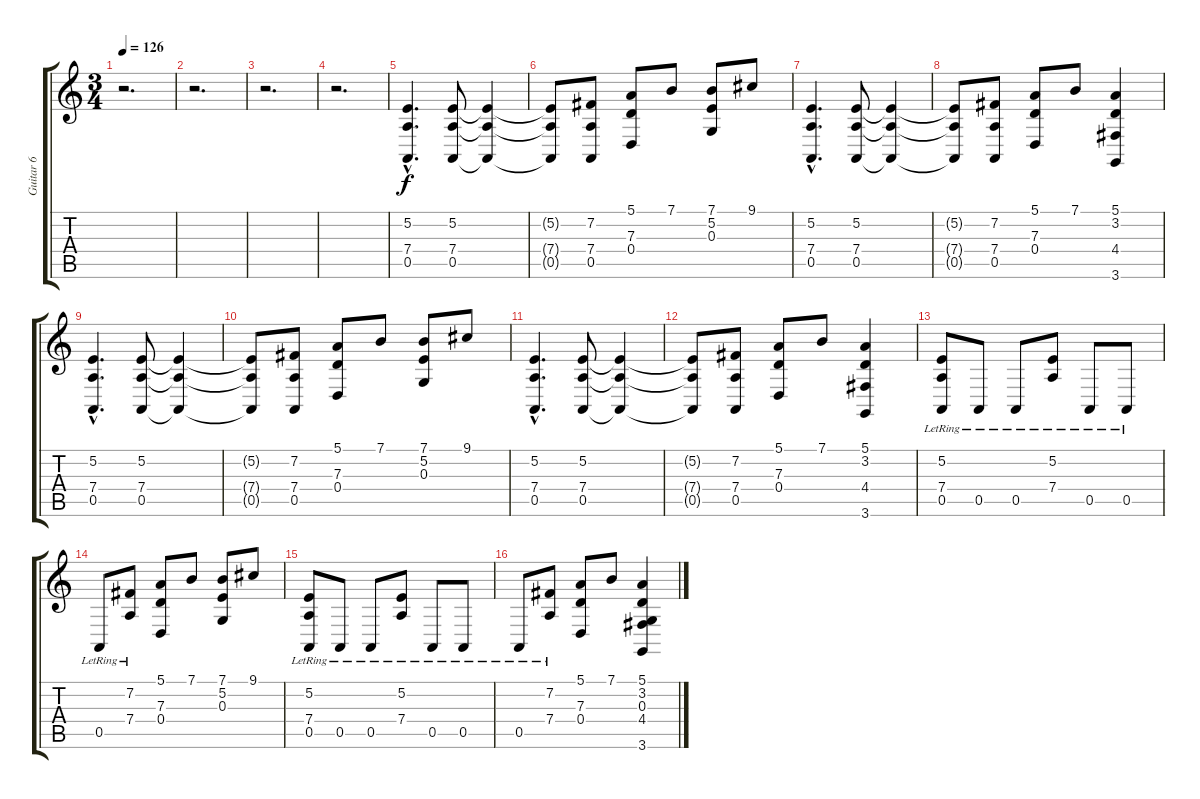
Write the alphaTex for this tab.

\track ("Guitar 6" "Guitar 6") {instrument shakuhachi}
\staff {score tabs}
\tuning (E4 B3 G3 D3 A2 E2) {hide}
\ts (3 4)
\tempo 126
\clef g2
\ks c
r.2{d dy f} |
r.2{d} |
r.2{d} |
r.2{d} |
(5.2{hac} 7.4{hac} 0.5{hac}).4{d} (5.2 7.4 0.5).8 (5.2{t} 7.4{t} 0.5{t}).4 |
(5.2{t} 7.4{t} 0.5{t}).8 (7.2 7.4 0.5).8 (5.1 7.3 0.4).8 7.1.8 (7.1 5.2 0.3).8 9.1.8 |
(5.2{hac} 7.4{hac} 0.5{hac}).4{d} (5.2 7.4 0.5).8 (5.2{t} 7.4{t} 0.5{t}).4 |
(5.2{t} 7.4{t} 0.5{t}).8 (7.2 7.4 0.5).8 (5.1 7.3 0.4).8 7.1.8 (5.1 3.2 4.4 3.6).4 |
(5.2{hac} 7.4{hac} 0.5{hac}).4{d} (5.2 7.4 0.5).8 (5.2{t} 7.4{t} 0.5{t}).4 |
(5.2{t} 7.4{t} 0.5{t}).8 (7.2 7.4 0.5).8 (5.1 7.3 0.4).8 7.1.8 (7.1 5.2 0.3).8 9.1.8 |
(5.2{hac} 7.4{hac} 0.5{hac}).4{d} (5.2 7.4 0.5).8 (5.2{t} 7.4{t} 0.5{t}).4 |
(5.2{t} 7.4{t} 0.5{t}).8 (7.2 7.4 0.5).8 (5.1 7.3 0.4).8 7.1.8 (5.1 3.2 4.4 3.6).4 |
(5.2{lr} 7.4{lr} 0.5{lr}).8 0.5{lr}.8 0.5{lr}.8 (5.2{lr} 7.4{lr}).8 0.5{lr}.8 0.5{lr}.8 |
0.5{lr}.8 (7.2{lr} 7.4{lr}).8 (5.1 7.3 0.4).8 7.1.8 (7.1 5.2 0.3).8 9.1.8 |
(5.2{lr} 7.4{lr} 0.5{lr}).8 0.5{lr}.8 0.5{lr}.8 (5.2{lr} 7.4{lr}).8 0.5{lr}.8 0.5{lr}.8 |
0.5{lr}.8 (7.2{lr} 7.4{lr}).8 (5.1 7.3 0.4).8 7.1.8 (5.1 3.2 0.3 4.4 3.6).4
